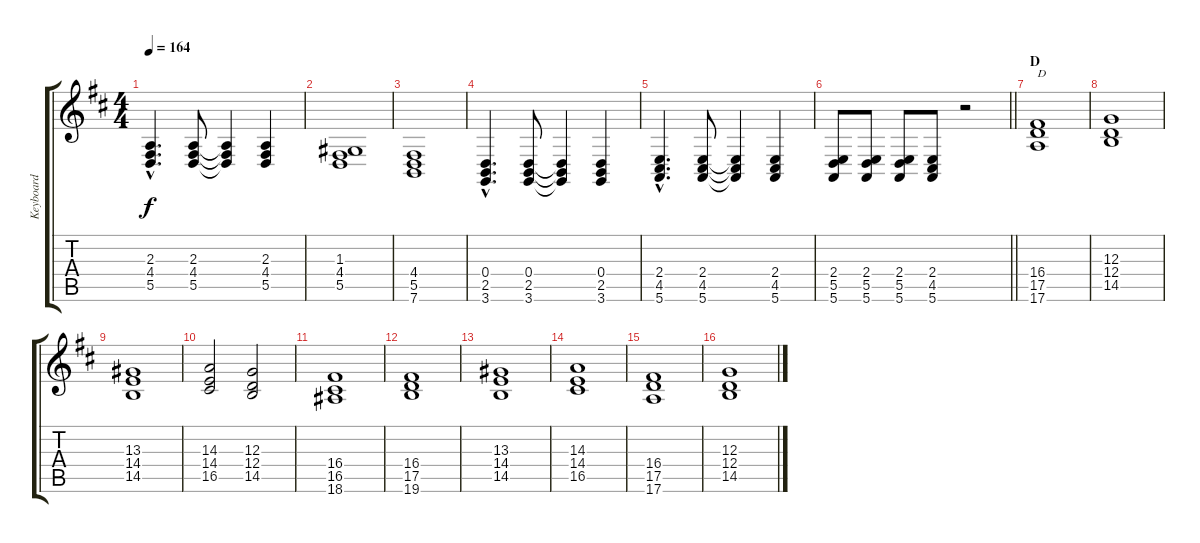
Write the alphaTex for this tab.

\track ("Keyboard" "Keyboard") {instrument acousticgrandpiano}
\staff {score tabs}
\tuning (E4 B3 G3 D3 A2 E2) {hide}
\ts (4 4)
\tempo 164
\clef g2
\ks d
(2.3{hac} 4.4{hac} 5.5{hac}).4{d dy f} (2.3 4.4 5.5).8 (2.3{t} 4.4{t} 5.5{t}).4 (2.3 4.4 5.5).4 |
(1.3 4.4 5.5).1 |
(4.4 5.5 7.6).1 |
(0.4{hac} 2.5{hac} 3.6{hac}).4{d} (0.4 2.5 3.6).8 (0.4{t} 2.5{t} 3.6{t}).4 (0.4 2.5 3.6).4 |
(2.4{hac} 4.5{hac} 5.6{hac}).4{d} (2.4 4.5 5.6).8 (2.4{t} 4.5{t} 5.6{t}).4 (2.4 4.5 5.6).4 |
\barLineRight lightlight
(2.4 5.5 5.6).8 (2.4 5.5 5.6).8 (2.4 5.5 5.6).8 (2.4 4.5 5.6).8 r.2 |
\section ("" "D")
(16.4 17.5 17.6).1{txt "D" instrument stringensemble2} |
(12.3 12.4 14.5).1 |
(13.3 14.4 14.5).1 |
(14.3 14.4 16.5).2 (12.3 12.4 14.5).2 |
(16.4 16.5 18.6).1 |
(16.4 17.5 19.6).1 |
(13.3 14.4 14.5).1 |
(14.3 14.4 16.5).1 |
(16.4 17.5 17.6).1 |
(12.3 12.4 14.5).1
